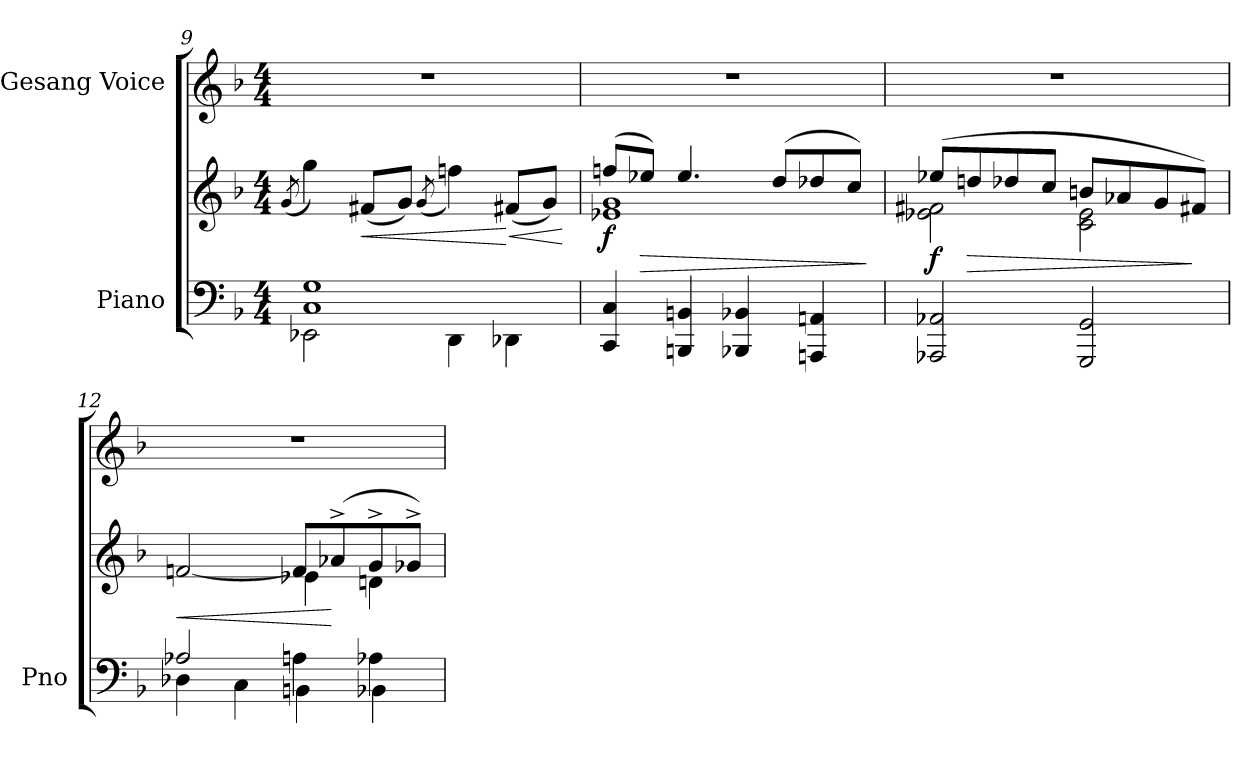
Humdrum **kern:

**kern	**kern	**dynam	**kern
*part2	*part2	*part2	*part1
*staff3	*staff2	*staff2/3	*staff1
*I"Piano	*	*	*I"Gesang Voice
*I'Pno	*	*	*
*clefF4	*clefG2	*	*clefG2
*k[b-]	*k[b-]	*	*k[b-]
*M4/4	*M4/4	*	*M4/4
=9	=9	=9	=9
.	(8qg/	.	.
*^	*	*	*
1C 1G	2EE-X\	4gg\)	.	1r
!	!	!	!LO:HP:b	!
.	.	(8f#X/L	<	.
.	.	8g/J)	.	.
.	.	(8qg/	.	.
.	4DD\	4ffn\)	.	.
!	!	!	!LO:HP:n=1:b	!
.	4DD-X\	(8f#X/L	[ <	.
.	.	8g/J)	.	.
*v	*v	*	*	*
.	.	[	.
=10	=10	=10	=10
*	*^	*	*
!	!	!	!LO:DY:b	!
4CC/ 4C/	(8ffn/L	1e-X 1g	f	1r
!	!	!	!LO:HP:b	!
.	8ee-X/J)	.	>	.
4BBBn/ 4BBn/	4.ee-/	.	.	.
4BBB-X/ 4BB-X/	.	.	.	.
.	(8dd/L	.	.	.
4AAAn/ 4AAn/	8dd-X/	.	.	.
.	8cc/J)	.	.	.
*	*v	*v	*	*
.	.	]	.
=11	=11	=11	=11
*	*^	*	*
!	!	!	!LO:DY:b	!
2AAA-X/ 2AA-X/	(8ee-X/L	2e-X\ 2f#X\	f	1r
!	!	!	!LO:HP:b	!
.	8ddn/	.	>	.
.	8dd-X/	.	.	.
.	8cc/J	.	.	.
2GGG/ 2GG/	8bn/L	2c\ 2e-\	.	.
.	8a-X/	.	.	.
.	8g/	.	.	.
.	8f#X/J)	.	]	.
=12	=12	=12	=12	=12
*^	*	*	*	*
!	!	!	!	!LO:HP:b	!
2A-X/	4D-X\	[2fn/	2ryy	<	1r
.	4C\	.	.	.	.
4An\	4BBn\	8f/L]	4e-X\	.	.
.	.	(8a-X^/	.	[	.
4A-X\	4BB-X\	8g^/	4dn\	.	.
.	.	8g-X^/J)	.	.	.
*v	*v	*	*	*	*
*	*v	*v	*	*
=	=	=	=
*-	*-	*-	*-
